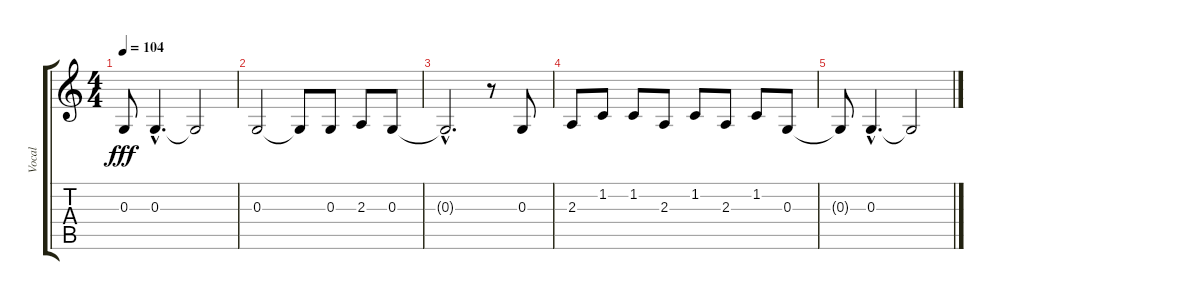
\track ("Vocal" "Vocal") {instrument altosax}
\staff {score tabs}
\tuning (E4 B3 G3 D3 A2 E2) {hide}
\ts (4 4)
\tempo 104
\clef g2
\ks c
0.3{t}.8{dy fff} 0.3{hac}.4{d} 0.3{t}.2 |
0.3.2{volume 13} 0.3{t}.8 0.3.8 2.3.8 0.3.8 |
0.3{hac t}.2{d volume 11} r.8 0.3.8 |
2.3.8{volume 9} 1.2.8 1.2.8 2.3.8 1.2.8 2.3.8 1.2.8 0.3.8 |
0.3{t}.8{volume 7} 0.3{hac}.4{d} 0.3{t}.2
